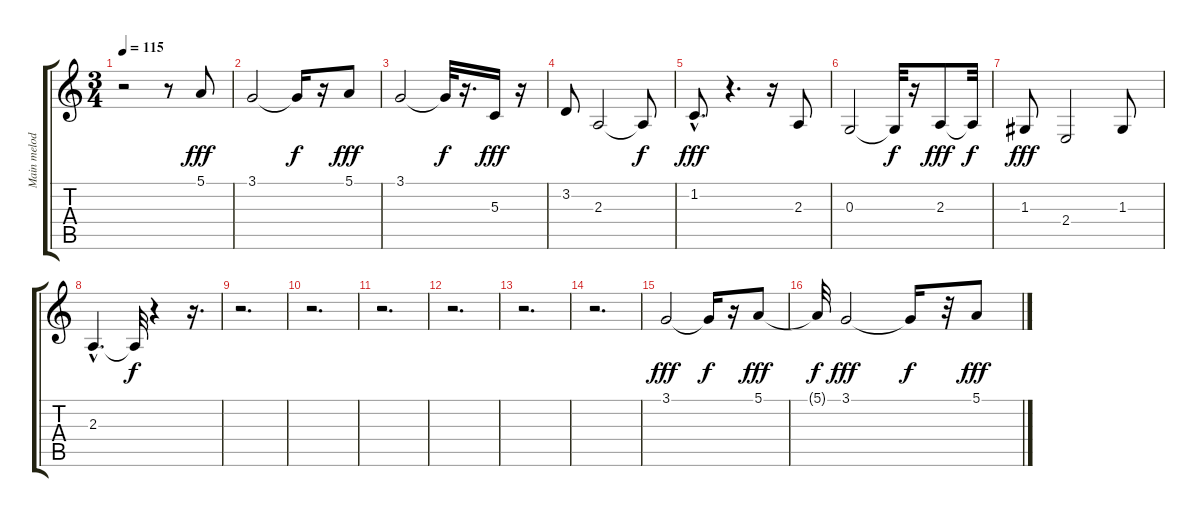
\track ("Main melody" "Main melod") {instrument altosax}
\staff {score tabs}
\tuning (E4 B3 G3 D3 A2 E2) {hide}
\ts (3 4)
\tempo 115
\clef g2
\ks c
r.2{dy f} r.8 5.1.8{dy fff} |
3.1.2 3.1{t}.16{dy f} r.16 5.1.8{dy fff} |
3.1.2 3.1{t}.32{dy f} r.16{d} 5.3.16{dy fff} r.16 |
3.2.8 2.3.2 2.3{t}.8{dy f} |
1.2{hac}.8{d dy fff} r.4{d} r.16 2.3.8 |
0.3.2 0.3{t}.32{dy f} r.16 2.3.8{dy fff} 2.3{t}.32{dy f} |
1.3.8{dy fff} 2.4.2 1.3.8 |
2.3{hac}.4{d} 2.3{t}.32{dy f} r.4 r.16{d} |
r.2{d} |
r.2{d} |
r.2{d} |
r.2{d} |
r.2{d} |
r.2{d} |
3.1.2{dy fff} 3.1{t}.16{dy f} r.16 5.1.8{dy fff} |
5.1{t}.32{dy f} 3.1.2{dy fff} 3.1{t}.16{dy f} r.32 5.1.8{dy fff}
